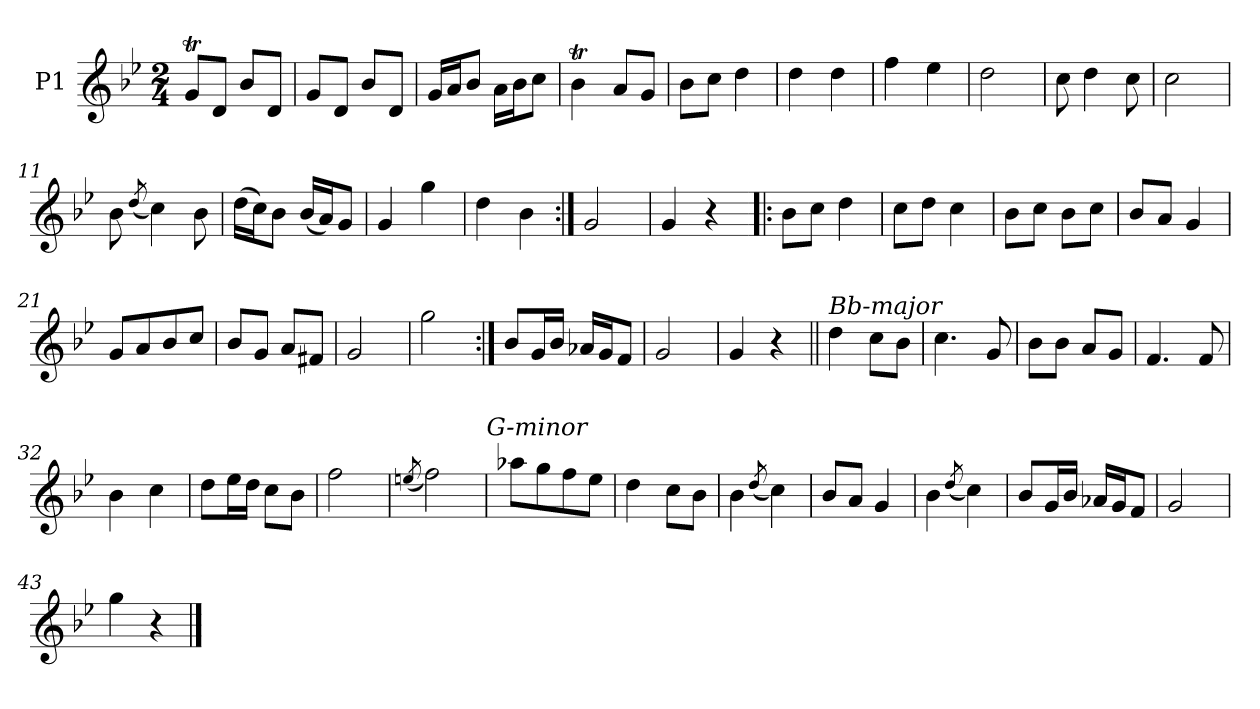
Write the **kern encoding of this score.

**kern
*part1
*staff1
*I"P1
*clefG2
*k[b-e-]
*g:
*M2/4
=1
8gTL
8dJ
8b-L
8dJ
=2
8gL
8dJ
8b-L
8dJ
=3
16gLL
16aJ
8b-J
16aLL
16b-J
8ccJ
=4
4b-T
8aL
8gJ
=5
8b-L
8ccJ
4dd
=6
4dd
4dd
=7
4ff
4ee-
=8
2dd
=9
8cc
4dd
8cc
=10
2cc
=11
8b-
(8qdd/
4cc)
8b-
=12
(16ddLL
16ccJ)
8b-J
(16b-LL
16aJ)
8gJ
=13
4g
4gg
=14
4dd
4b-
=15:|!
2g
=16
4g
4r
=17!|:
8b-L
8ccJ
4dd
=18
8ccL
8ddJ
4cc
=19
8b-L
8ccJ
8b-L
8ccJ
=20
8b-L
8aJ
4g
=21
8gL
8a
8b-
8ccJ
=22
8b-L
8gJ
8aL
8f#XJ
=23
2g
=24
2gg
=25:|!
8b-L
16gL
16b-JJ
16a-XLL
16gJ
8fJ
=26
2g
=27
4g
4r
=28||
!LO:TX:a:i:t=Bb-major
4dd
8ccL
8b-J
=29
4.cc
8g
=30
8b-L
8b-J
8aL
8gJ
=31
4.f
8f
=32
4b-
4cc
=33
8ddL
16ee-L
16ddJJ
8ccL
8b-J
=34
2ff
=35
(8qeen/
2ff)
!LO:TX:a:i:t=G-minor
=36
8aa-XL
8gg
8ff
8ee-J
=37
4dd
8ccL
8b-J
=38
4b-
(8qdd/
4cc)
=39
8b-L
8aJ
4g
=40
4b-
(8qdd/
4cc)
=41
8b-L
16gL
16b-JJ
16a-XLL
16gJ
8fJ
=42
2g
=43
4gg
4r
==
*-
